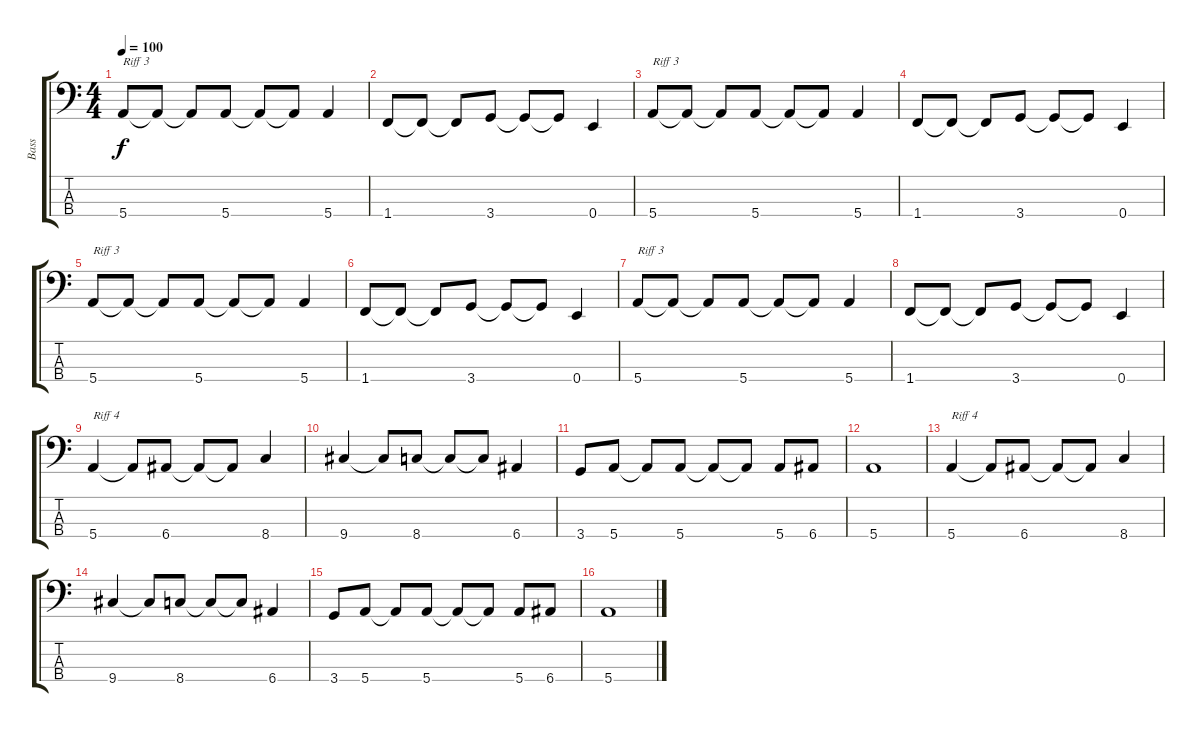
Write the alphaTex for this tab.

\track ("Bass" "Bass") {instrument electricbassfinger}
\staff {score tabs}
\tuning (G2 D2 A1 E1) {hide}
\ts (4 4)
\tempo 100
\clef f4
\ks c
5.4.8{txt "Riff 3" dy f} 5.4{t}.8 5.4{t}.8 5.4.8 5.4{t}.8 5.4{t}.8 5.4.4 |
1.4.8 1.4{t}.8 1.4{t}.8 3.4.8 3.4{t}.8 3.4{t}.8 0.4.4 |
5.4.8{txt "Riff 3"} 5.4{t}.8 5.4{t}.8 5.4.8 5.4{t}.8 5.4{t}.8 5.4.4 |
1.4.8 1.4{t}.8 1.4{t}.8 3.4.8 3.4{t}.8 3.4{t}.8 0.4.4 |
5.4.8{txt "Riff 3"} 5.4{t}.8 5.4{t}.8 5.4.8 5.4{t}.8 5.4{t}.8 5.4.4 |
1.4.8 1.4{t}.8 1.4{t}.8 3.4.8 3.4{t}.8 3.4{t}.8 0.4.4 |
5.4.8{txt "Riff 3"} 5.4{t}.8 5.4{t}.8 5.4.8 5.4{t}.8 5.4{t}.8 5.4.4 |
1.4.8 1.4{t}.8 1.4{t}.8 3.4.8 3.4{t}.8 3.4{t}.8 0.4.4 |
5.4.4{txt "Riff 4"} 5.4{t}.8 6.4.8 6.4{t}.8 6.4{t}.8 8.4.4 |
9.4.4 9.4{t}.8 8.4.8 8.4{t}.8 8.4{t}.8 6.4.4 |
3.4.8 5.4.8 5.4{t}.8 5.4.8 5.4{t}.8 5.4{t}.8 5.4.8 6.4.8 |
5.4.1 |
5.4.4{txt "Riff 4"} 5.4{t}.8 6.4.8 6.4{t}.8 6.4{t}.8 8.4.4 |
9.4.4 9.4{t}.8 8.4.8 8.4{t}.8 8.4{t}.8 6.4.4 |
3.4.8 5.4.8 5.4{t}.8 5.4.8 5.4{t}.8 5.4{t}.8 5.4.8 6.4.8 |
5.4.1
